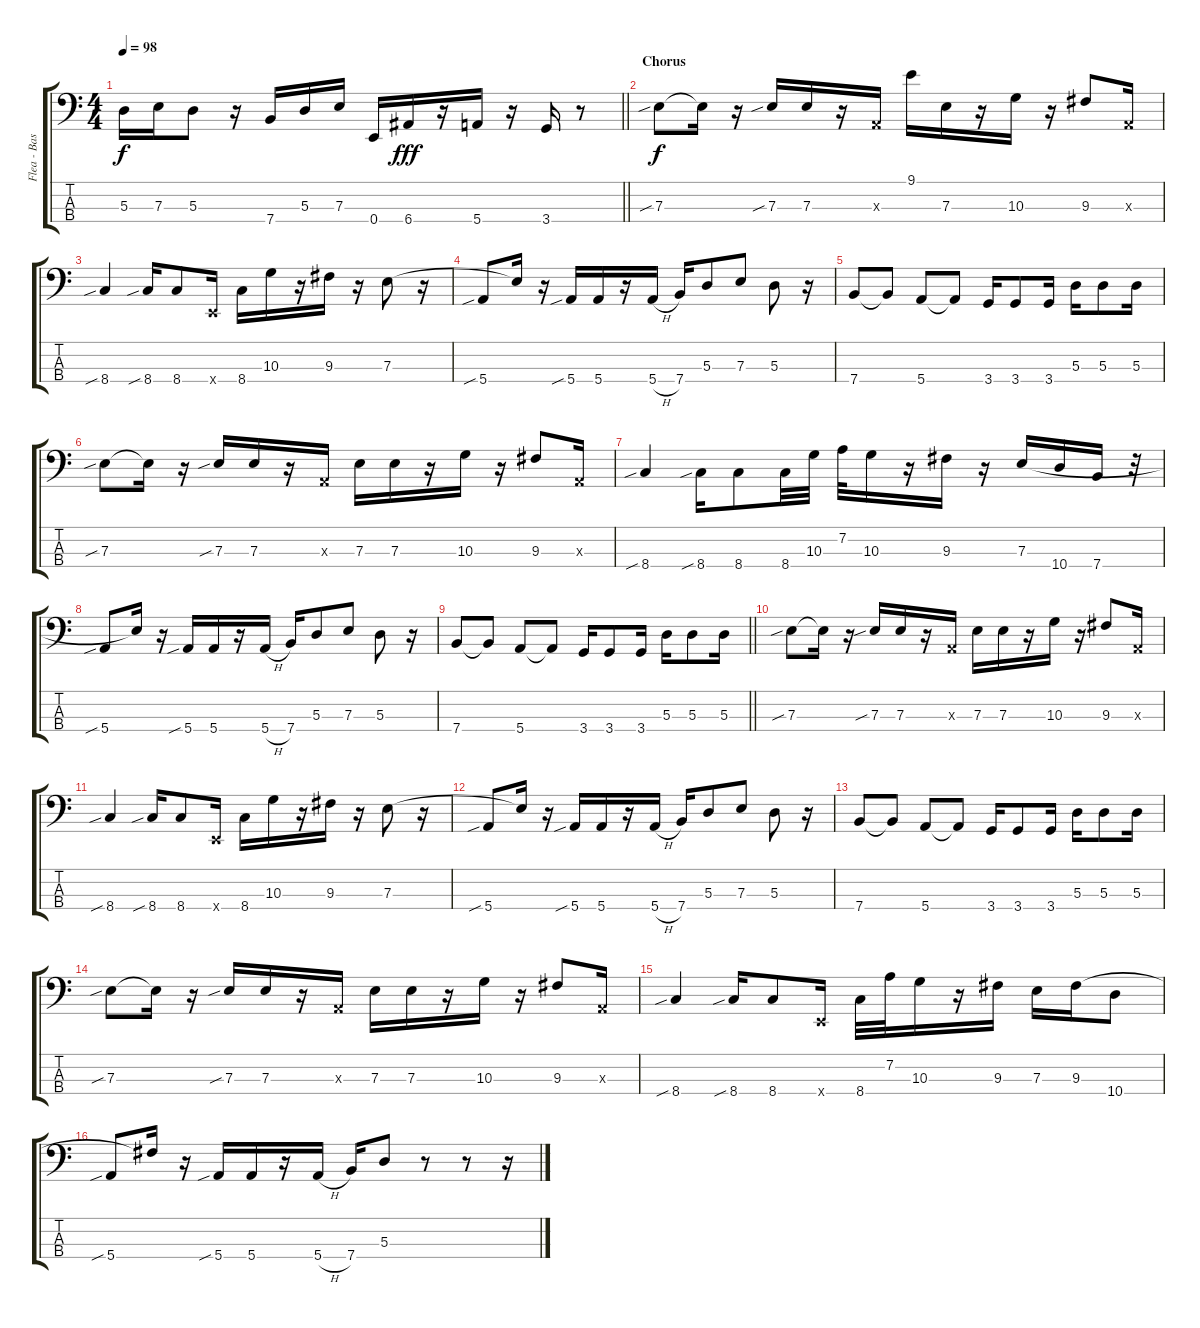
\track ("Flea - Bass" "Flea - Bas") {instrument electricbassfinger}
\staff {score tabs}
\tuning (G2 D2 A1 E1) {hide}
\ts (4 4)
\tempo 98
\clef f4
\barLineRight lightlight
\ks c
5.3.16{dy f} 7.3.16 5.3.8 r.16 7.4.16 5.3.16 7.3.16 0.4.16 6.4.16{dy fff} r.16 5.4.16 r.16 3.4.16 r.8 |
\section ("" "Chorus")
7.3{sib}.8{dy f} 7.3{t}.16 r.16 7.3{sib}.16 7.3.16 r.16 0.3{x}.16 9.1.16 7.3.16 r.16 10.3.16 r.16 9.3.8 0.3{x}.16 |
8.4{sib}.4 8.4{sib}.16 8.4.8 0.4{x}.16 8.4.16 10.3.16 r.16 9.3.16 r.16 7.3.8 r.16 |
5.4{sib}.8 7.3{t}.16 r.16 5.4{sib}.16 5.4.16 r.16 5.4{h}.16 7.4.16 5.3.8 7.3.8 5.3.8 r.16 |
7.4.8 7.4{t}.8 5.4.8 5.4{t}.8 3.4.16 3.4.8 3.4.16 5.3.16 5.3.8 5.3.16 |
7.3{sib}.8 7.3{t}.16 r.16 7.3{sib}.16 7.3.16 r.16 0.3{x}.16 7.3.16 7.3.16 r.16 10.3.16 r.16 9.3.8 0.3{x}.16 |
8.4{sib}.4 8.4{sib}.16 8.4.8 8.4.32 10.3.32 7.2.32 10.3.16 r.16 9.3.16 r.16 7.3.16 10.4.16 7.4.16 r.32 |
5.4{sib}.8 7.3{t}.16 r.16 5.4{sib}.16 5.4.16 r.16 5.4{h}.16 7.4.16 5.3.8 7.3.8 5.3.8 r.16 |
\barLineRight lightlight
7.4.8 7.4{t}.8 5.4.8 5.4{t}.8 3.4.16 3.4.8 3.4.16 5.3.16 5.3.8 5.3.16 |
7.3{sib}.8 7.3{t}.16 r.16 7.3{sib}.16 7.3.16 r.16 0.3{x}.16 7.3.16 7.3.16 r.16 10.3.16 r.16 9.3.8 0.3{x}.16 |
8.4{sib}.4 8.4{sib}.16 8.4.8 0.4{x}.16 8.4.16 10.3.16 r.16 9.3.16 r.16 7.3.8 r.16 |
5.4{sib}.8 7.3{t}.16 r.16 5.4{sib}.16 5.4.16 r.16 5.4{h}.16 7.4.16 5.3.8 7.3.8 5.3.8 r.16 |
7.4.8 7.4{t}.8 5.4.8 5.4{t}.8 3.4.16 3.4.8 3.4.16 5.3.16 5.3.8 5.3.16 |
7.3{sib}.8 7.3{t}.16 r.16 7.3{sib}.16 7.3.16 r.16 0.3{x}.16 7.3.16 7.3.16 r.16 10.3.16 r.16 9.3.8 0.3{x}.16 |
8.4{sib}.4 8.4{sib}.16 8.4.8 0.4{x}.16 8.4.32 7.2.32 10.3.16 r.16 9.3.16 7.3.16 9.3.16 10.4.8 |
5.4{sib}.8 9.3{t}.16 r.16 5.4{sib}.16 5.4.16 r.16 5.4{h}.16 7.4.16 5.3.8 r.8 r.8 r.16
